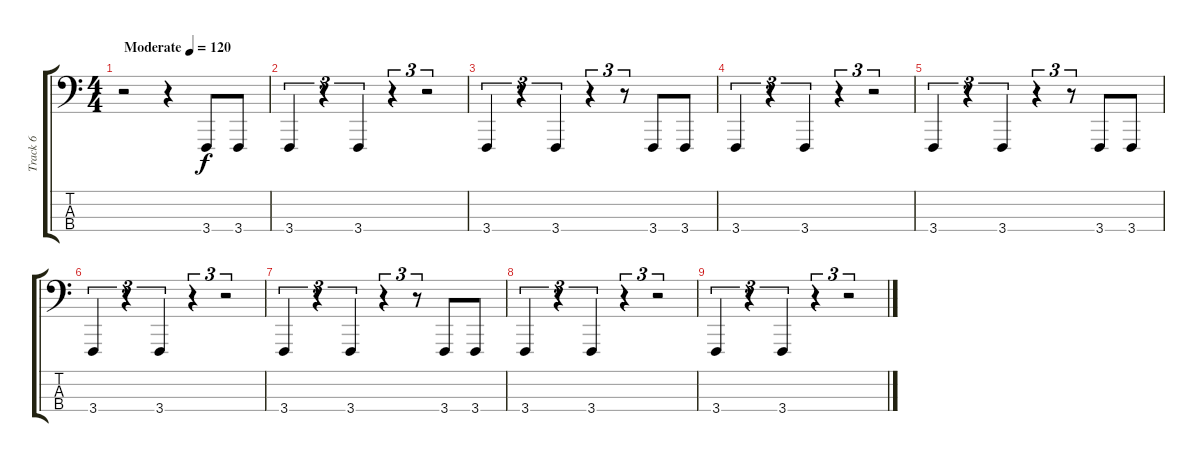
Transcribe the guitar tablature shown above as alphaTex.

\track ("Track 6" "Track 6") {instrument lead2sawtooth}
\staff {score tabs}
\tuning (G2 D2 A1 D1) {hide}
\ts (4 4)
\tempo (120 "Moderate")
\clef f4
\ks c
r.2{dy f instrument lead2sawtooth} r.4 3.4.8 3.4.8 |
3.4.4{tu (3 2)} r.4{tu (3 2)} 3.4.4{tu (3 2)} r.4{tu (3 2)} r.2{tu (3 2)} |
3.4.4{tu (3 2)} r.4{tu (3 2)} 3.4.4{tu (3 2)} r.4{tu (3 2)} r.8{tu (3 2)} 3.4.8 3.4.8 |
3.4.4{tu (3 2)} r.4{tu (3 2)} 3.4.4{tu (3 2)} r.4{tu (3 2)} r.2{tu (3 2)} |
3.4.4{tu (3 2)} r.4{tu (3 2)} 3.4.4{tu (3 2)} r.4{tu (3 2)} r.8{tu (3 2)} 3.4.8 3.4.8 |
3.4.4{tu (3 2)} r.4{tu (3 2)} 3.4.4{tu (3 2)} r.4{tu (3 2)} r.2{tu (3 2)} |
3.4.4{tu (3 2)} r.4{tu (3 2)} 3.4.4{tu (3 2)} r.4{tu (3 2)} r.8{tu (3 2)} 3.4.8 3.4.8 |
3.4.4{tu (3 2)} r.4{tu (3 2)} 3.4.4{tu (3 2)} r.4{tu (3 2)} r.2{tu (3 2)} |
3.4.4{tu (3 2)} r.4{tu (3 2)} 3.4.4{tu (3 2)} r.4{tu (3 2)} r.2{tu (3 2)}
